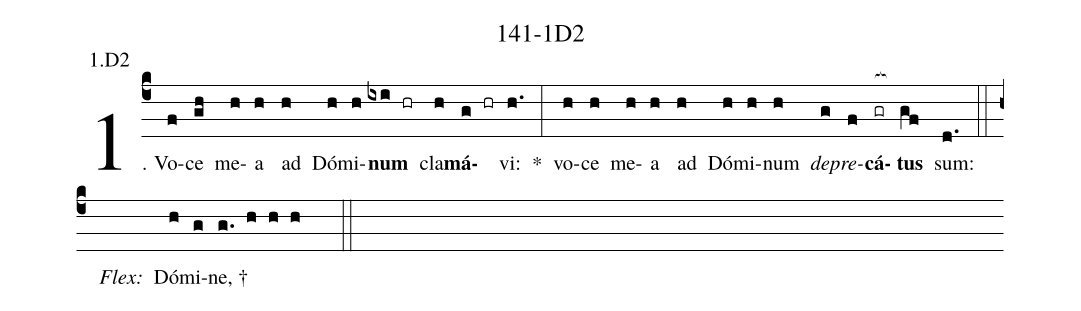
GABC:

name: 141-1D2;
annotation: 1.D2;
%%
(c4)1. Vo(f)ce(gh) me(h)a(h) ad(h) Dó(h)mi(h)<b>num</b>(ixi hr) cla(h)<b>má</b>(g hr)vi:(h.) *(:) vo(h)ce(h) me(h)a(h) ad(h) Dó(h)mi(h)num(h) <i>de</i>(g)<i>pre</i>(f)<b>cá</b>(gr[ocb:1{])<b>tus</b>(gf[ocb:0}]) sum:(d.) (::)
<i>Flex:</i>()  Dó(h)mi(g)ne, †(g. h h h  ::)
